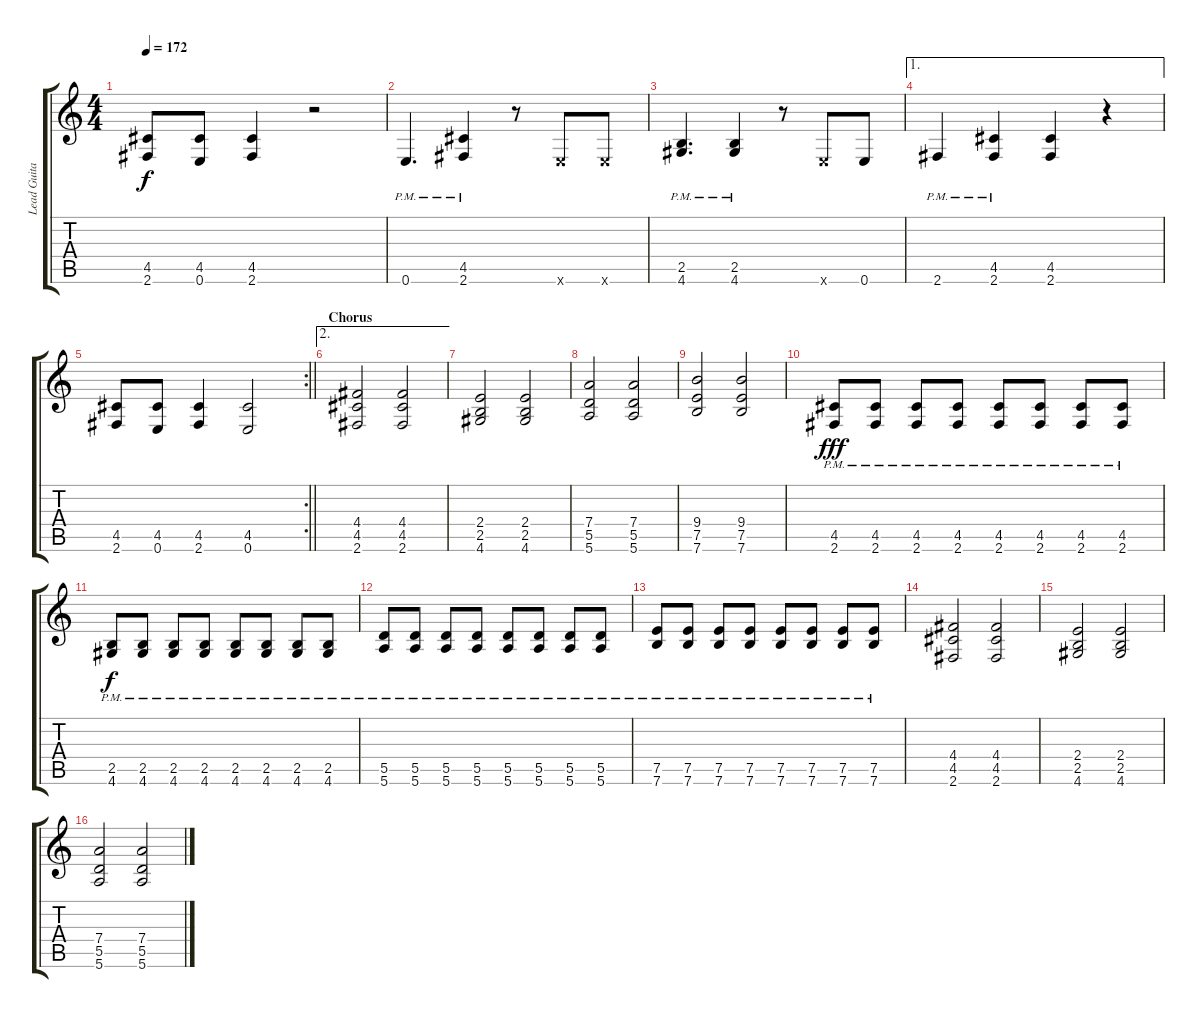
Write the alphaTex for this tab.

\track ("Lead Guitar" "Lead Guita") {instrument distortionguitar}
\staff {score tabs}
\tuning (E4 B3 G3 D3 A2 E2) {hide}
\ts (4 4)
\tempo 172
\clef g2
\ks c
(4.5 2.6).8{dy f} (4.5 0.6).8 (4.5 2.6).4 r.2 |
0.6{pm}.4{d} (4.5{pm} 2.6{pm}).4 r.8 0.6{x}.8 0.6{x}.8 |
(2.5{pm} 4.6{pm}).4{d} (2.5{pm} 4.6{pm}).4 r.8 0.6{x}.8 0.6.8 |
\ae 1
2.6{pm}.4 (4.5{pm} 2.6{pm}).4 (4.5 2.6).4 r.4 |
\rc 2
\barLineRight lightlight
(4.5 2.6).8 (4.5 0.6).8 (4.5 2.6).4 (4.5 0.6).2 |
\ae 2
\section ("" "Chorus")
(4.4 4.5 2.6).2{instrument distortionguitar} (4.4 4.5 2.6).2 |
(2.4 2.5 4.6).2 (2.4 2.5 4.6).2 |
(7.4 5.5 5.6).2 (7.4 5.5 5.6).2 |
(9.4 7.5 7.6).2 (9.4 7.5 7.6).2 |
(4.5{pm} 2.6{pm}).8{dy fff} (4.5{pm} 2.6{pm}).8 (4.5{pm} 2.6{pm}).8 (4.5{pm} 2.6{pm}).8 (4.5{pm} 2.6{pm}).8 (4.5{pm} 2.6{pm}).8 (4.5{pm} 2.6{pm}).8 (4.5{pm} 2.6{pm}).8 |
(2.5{pm} 4.6{pm}).8{dy f} (2.5{pm} 4.6{pm}).8 (2.5{pm} 4.6{pm}).8 (2.5{pm} 4.6{pm}).8 (2.5{pm} 4.6{pm}).8 (2.5{pm} 4.6{pm}).8 (2.5{pm} 4.6{pm}).8 (2.5{pm} 4.6{pm}).8 |
(5.5{pm} 5.6{pm}).8 (5.5{pm} 5.6{pm}).8 (5.5{pm} 5.6{pm}).8 (5.5{pm} 5.6{pm}).8 (5.5{pm} 5.6{pm}).8 (5.5{pm} 5.6{pm}).8 (5.5{pm} 5.6{pm}).8 (5.5{pm} 5.6{pm}).8 |
(7.5{pm} 7.6{pm}).8 (7.5{pm} 7.6{pm}).8 (7.5{pm} 7.6{pm}).8 (7.5{pm} 7.6{pm}).8 (7.5{pm} 7.6{pm}).8 (7.5{pm} 7.6{pm}).8 (7.5{pm} 7.6{pm}).8 (7.5{pm} 7.6{pm}).8 |
(4.4 4.5 2.6).2 (4.4 4.5 2.6).2 |
(2.4 2.5 4.6).2 (2.4 2.5 4.6).2 |
(7.4 5.5 5.6).2 (7.4 5.5 5.6).2
